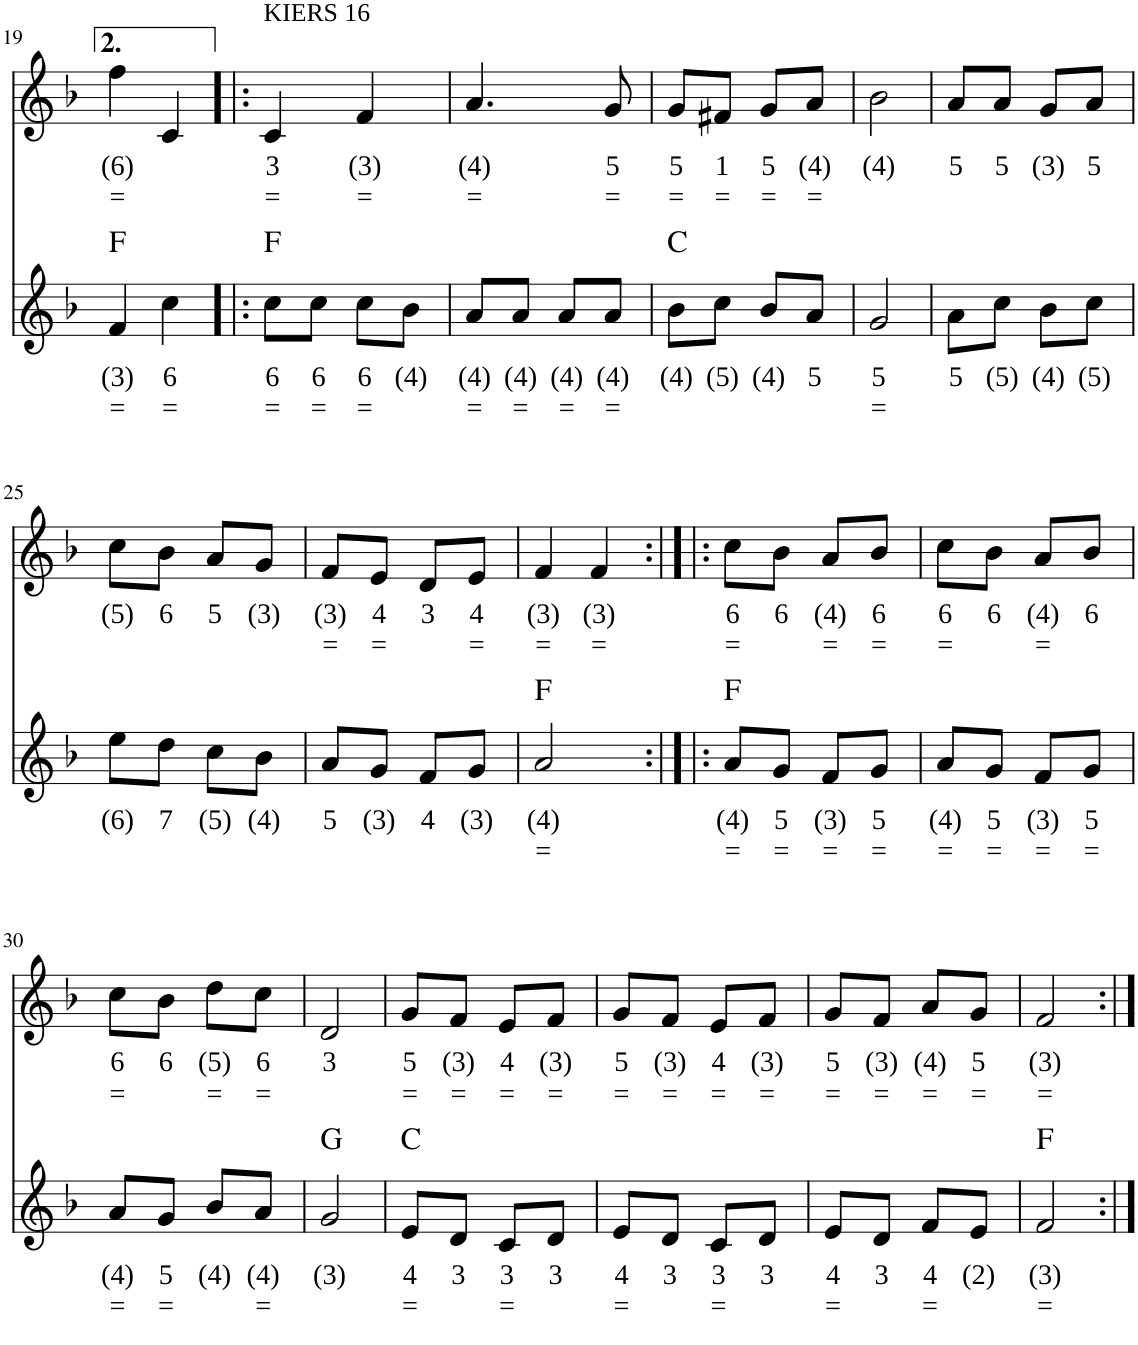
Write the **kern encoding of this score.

**kern	**text	**text	**harte	**kern	**text	**text
*part2	*part2	*part2	*part2	*part1	*part1	*part1
*staff2	*staff2	*staff2	*	*staff1	*staff1	*staff1
*I"Voice	*	*	*	*I"Voice	*	*
!!LO:PB:g=z
*clefG2	*	*	*	*clefG2	*	*
*k[b-]	*	*	*	*k[b-]	*	*
*M2/4	*	*	*	*M2/4	*	*
=19	=19	=19	=19	=19	=19	=19
!	!LO:LY:b	!LO:LY:b	!	!	!LO:LY:b	!LO:LY:b
4f/	(3)	=	F:maj	4ff\	(6)	=
!	!LO:LY:b	!LO:LY:b	!	!	!	!
4cc\	6	=	.	4c/	.	.
=20!|:	=20!|:	=20!|:	=20!|:	=20!|:	=20!|:	=20!|:
!	!	!	!	!LO:TX:a:t=KIERS 16	!	!
!	!LO:LY:b	!LO:LY:b	!	!	!LO:LY:b	!LO:LY:b
8cc\L	6	=	F:maj	4c/	3	=
!	!LO:LY:b	!LO:LY:b	!	!	!	!
8cc\J	6	=	.	.	.	.
!	!LO:LY:b	!LO:LY:b	!	!	!LO:LY:b	!LO:LY:b
8cc\L	6	=	.	4f/	(3)	=
!	!LO:LY:b	!	!	!	!	!
8b-\J	(4)	.	.	.	.	.
=21	=21	=21	=21	=21	=21	=21
!	!LO:LY:b	!LO:LY:b	!	!	!LO:LY:b	!LO:LY:b
8a/L	(4)	=	.	4.a/	(4)	=
!	!LO:LY:b	!LO:LY:b	!	!	!	!
8a/J	(4)	=	.	.	.	.
!	!LO:LY:b	!LO:LY:b	!	!	!	!
8a/L	(4)	=	.	.	.	.
!	!LO:LY:b	!LO:LY:b	!	!	!LO:LY:b	!LO:LY:b
8a/J	(4)	=	.	8g/	5	=
=22	=22	=22	=22	=22	=22	=22
!	!LO:LY:b	!	!	!	!LO:LY:b	!LO:LY:b
8b-\L	(4)	.	C:maj	8g/L	5	=
!	!LO:LY:b	!	!	!	!LO:LY:b	!LO:LY:b
8cc\J	(5)	.	.	8f#X/J	1	=
!	!LO:LY:b	!	!	!	!LO:LY:b	!LO:LY:b
8b-/L	(4)	.	.	8g/L	5	=
!	!LO:LY:b	!	!	!	!LO:LY:b	!LO:LY:b
8a/J	5	.	.	8a/J	(4)	=
=23	=23	=23	=23	=23	=23	=23
!	!LO:LY:b	!LO:LY:b	!	!	!LO:LY:b	!
2g/	5	=	.	2b-\	(4)	.
=24	=24	=24	=24	=24	=24	=24
!	!LO:LY:b	!	!	!	!LO:LY:b	!
8a\L	5	.	.	8a/L	5	.
!	!LO:LY:b	!	!	!	!LO:LY:b	!
8cc\J	(5)	.	.	8a/J	5	.
!	!LO:LY:b	!	!	!	!LO:LY:b	!
8b-\L	(4)	.	.	8g/L	(3)	.
!	!LO:LY:b	!	!	!	!LO:LY:b	!
8cc\J	(5)	.	.	8a/J	5	.
!!LO:LB:g=z
=25	=25	=25	=25	=25	=25	=25
!	!LO:LY:b	!	!	!	!LO:LY:b	!
8ee\L	(6)	.	.	8cc\L	(5)	.
!	!LO:LY:b	!	!	!	!LO:LY:b	!
8dd\J	7	.	.	8b-\J	6	.
!	!LO:LY:b	!	!	!	!LO:LY:b	!
8cc\L	(5)	.	.	8a/L	5	.
!	!LO:LY:b	!	!	!	!LO:LY:b	!
8b-\J	(4)	.	.	8g/J	(3)	.
=26	=26	=26	=26	=26	=26	=26
!	!LO:LY:b	!	!	!	!LO:LY:b	!LO:LY:b
8a/L	5	.	.	8f/L	(3)	=
!	!LO:LY:b	!	!	!	!LO:LY:b	!LO:LY:b
8g/J	(3)	.	.	8e/J	4	=
!	!LO:LY:b	!	!	!	!LO:LY:b	!
8f/L	4	.	.	8d/L	3	.
!	!LO:LY:b	!	!	!	!LO:LY:b	!LO:LY:b
8g/J	(3)	.	.	8e/J	4	=
=27	=27	=27	=27	=27	=27	=27
!	!LO:LY:b	!LO:LY:b	!	!	!LO:LY:b	!LO:LY:b
2a/	(4)	=	F:maj	4f/	(3)	=
!	!	!	!	!	!LO:LY:b	!LO:LY:b
.	.	.	.	4f/	(3)	=
=28:|!|:	=28:|!|:	=28:|!|:	=28:|!|:	=28:|!|:	=28:|!|:	=28:|!|:
!	!LO:LY:b	!LO:LY:b	!	!	!LO:LY:b	!LO:LY:b
8a/L	(4)	=	F:maj	8cc\L	6	=
!	!LO:LY:b	!LO:LY:b	!	!	!LO:LY:b	!
8g/J	5	=	.	8b-\J	6	.
!	!LO:LY:b	!LO:LY:b	!	!	!LO:LY:b	!LO:LY:b
8f/L	(3)	=	.	8a/L	(4)	=
!	!LO:LY:b	!LO:LY:b	!	!	!LO:LY:b	!LO:LY:b
8g/J	5	=	.	8b-/J	6	=
=29	=29	=29	=29	=29	=29	=29
!	!LO:LY:b	!LO:LY:b	!	!	!LO:LY:b	!LO:LY:b
8a/L	(4)	=	.	8cc\L	6	=
!	!LO:LY:b	!LO:LY:b	!	!	!LO:LY:b	!
8g/J	5	=	.	8b-\J	6	.
!	!LO:LY:b	!LO:LY:b	!	!	!LO:LY:b	!LO:LY:b
8f/L	(3)	=	.	8a/L	(4)	=
!	!LO:LY:b	!LO:LY:b	!	!	!LO:LY:b	!
8g/J	5	=	.	8b-/J	6	.
!!LO:LB:g=z
=30	=30	=30	=30	=30	=30	=30
!	!LO:LY:b	!LO:LY:b	!	!	!LO:LY:b	!LO:LY:b
8a/L	(4)	=	.	8cc\L	6	=
!	!LO:LY:b	!LO:LY:b	!	!	!LO:LY:b	!
8g/J	5	=	.	8b-\J	6	.
!	!LO:LY:b	!	!	!	!LO:LY:b	!LO:LY:b
8b-/L	(4)	.	.	8dd\L	(5)	=
!	!LO:LY:b	!LO:LY:b	!	!	!LO:LY:b	!LO:LY:b
8a/J	(4)	=	.	8cc\J	6	=
=31	=31	=31	=31	=31	=31	=31
!	!LO:LY:b	!	!	!	!LO:LY:b	!
2g/	(3)	.	G:maj	2d/	3	.
=32	=32	=32	=32	=32	=32	=32
!	!LO:LY:b	!LO:LY:b	!	!	!LO:LY:b	!LO:LY:b
8e/L	4	=	C:maj	8g/L	5	=
!	!LO:LY:b	!	!	!	!LO:LY:b	!LO:LY:b
8d/J	3	.	.	8f/J	(3)	=
!	!LO:LY:b	!LO:LY:b	!	!	!LO:LY:b	!LO:LY:b
8c/L	3	=	.	8e/L	4	=
!	!LO:LY:b	!	!	!	!LO:LY:b	!LO:LY:b
8d/J	3	.	.	8f/J	(3)	=
=33	=33	=33	=33	=33	=33	=33
!	!LO:LY:b	!LO:LY:b	!	!	!LO:LY:b	!LO:LY:b
8e/L	4	=	.	8g/L	5	=
!	!LO:LY:b	!	!	!	!LO:LY:b	!LO:LY:b
8d/J	3	.	.	8f/J	(3)	=
!	!LO:LY:b	!LO:LY:b	!	!	!LO:LY:b	!LO:LY:b
8c/L	3	=	.	8e/L	4	=
!	!LO:LY:b	!	!	!	!LO:LY:b	!LO:LY:b
8d/J	3	.	.	8f/J	(3)	=
=34	=34	=34	=34	=34	=34	=34
!	!LO:LY:b	!LO:LY:b	!	!	!LO:LY:b	!LO:LY:b
8e/L	4	=	.	8g/L	5	=
!	!LO:LY:b	!	!	!	!LO:LY:b	!LO:LY:b
8d/J	3	.	.	8f/J	(3)	=
!	!LO:LY:b	!LO:LY:b	!	!	!LO:LY:b	!LO:LY:b
8f/L	4	=	.	8a/L	(4)	=
!	!LO:LY:b	!	!	!	!LO:LY:b	!LO:LY:b
8e/J	(2)	.	.	8g/J	5	=
=35	=35	=35	=35	=35	=35	=35
!	!LO:LY:b	!LO:LY:b	!	!	!LO:LY:b	!LO:LY:b
2f/	(3)	=	F:maj	2f/	(3)	=
=:|!	=:|!	=:|!	=:|!	=:|!	=:|!	=:|!
*-	*-	*-	*-	*-	*-	*-
